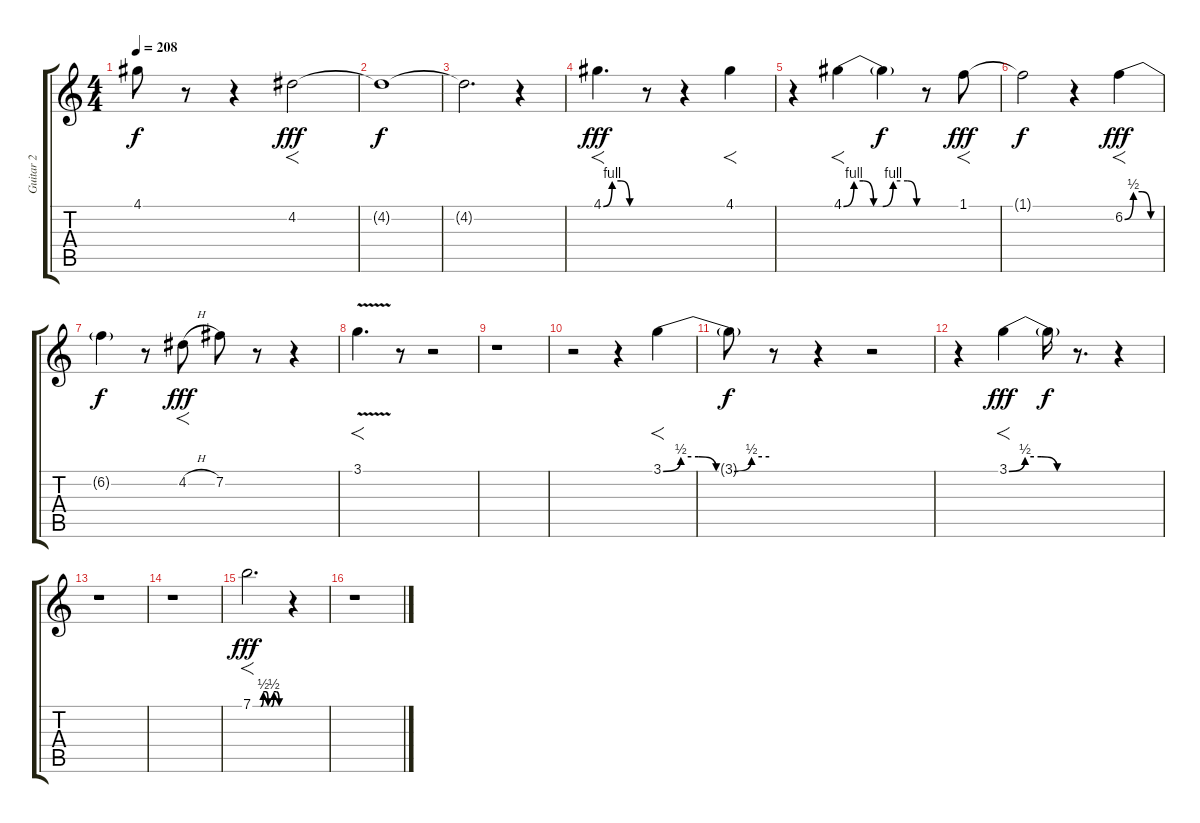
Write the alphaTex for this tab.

\track ("Guitar 2" "Guitar 2") {instrument distortionguitar}
\staff {score tabs}
\tuning (E4 B3 G3 D3 A2 E2) {hide}
\ts (4 4)
\tempo 208
\clef g2
\ks c
4.1{t}.8{dy f} r.8 r.4 4.2.2{f dy fff} |
4.2{t}.1{dy f} |
4.2{t}.2{d} r.4 |
4.1{be (custom 0 0 15 4 30 4 45 0 60 0)}.4{f d dy fff} r.8 r.4 4.1.4{f} |
r.4 4.1{be (custom 0 0 8 4 15 4 23 0 30 0 38 4 49 4 56 0 60 0)}.4{f} 4.1{t}.4{dy f} r.8 1.1.8{f dy fff} |
1.1{t}.2{dy f} r.4 6.2{be (custom 0 0 15 2 30 2 45 0 60 0)}.4{f dy fff} |
6.2{t}.4{dy f} r.8 4.2{h}.8{f dy fff} 7.2.8 r.8 r.4 |
3.1{v}.4{f d} r.8 r.2 |
r.1 |
r.2 r.4 3.1{be (custom 0 0 10 2 20 2 30 0 40 0 50 2 60 2)}.4{f} |
3.1{t}.8{dy f} r.8 r.4 r.2 |
r.4 3.1{be (custom 0 0 15 2 30 2 45 0 60 0)}.4{f dy fff} 3.1{t}.16{dy f} r.8{d} r.4 |
r.1 |
r.1 |
7.1{be (custom 0 0 15 0 20 2 25 2 29 0 35 0 40 2 45 2 50 0 60 0)}.2{f d dy fff} r.4 |
r.1
